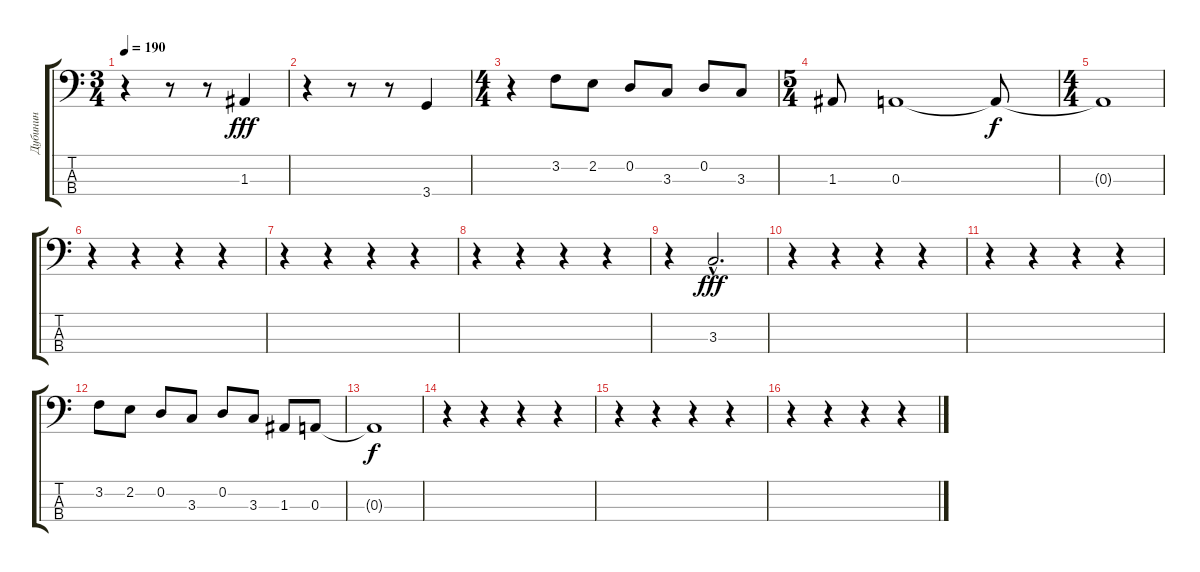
\track ("Дубинин" "Дубинин") {instrument electricbassfinger}
\staff {score tabs}
\tuning (G2 D2 A1 E1) {hide}
\ts (3 4)
\tempo 190
\clef f4
\ks c
r.4{dy fff} r.8 r.8 1.3.4 |
r.4 r.8 r.8 3.4.4 |
\ts (4 4)
r.4 3.2.8 2.2.8 0.2.8 3.3.8 0.2.8 3.3.8 |
\ts (5 4)
1.3.8 0.3.1 0.3{t}.8{dy f} |
\ts (4 4)
0.3{t}.1 |
r.4 r.4 r.4 r.4 |
r.4 r.4 r.4 r.4 |
r.4 r.4 r.4 r.4 |
r.4 3.3{hac}.2{d dy fff} |
r.4 r.4 r.4 r.4 |
r.4 r.4 r.4 r.4 |
3.2.8 2.2.8 0.2.8 3.3.8 0.2.8 3.3.8 1.3.8 0.3.8 |
0.3{t}.1{dy f} |
r.4 r.4 r.4 r.4 |
r.4 r.4 r.4 r.4 |
r.4 r.4 r.4 r.4
